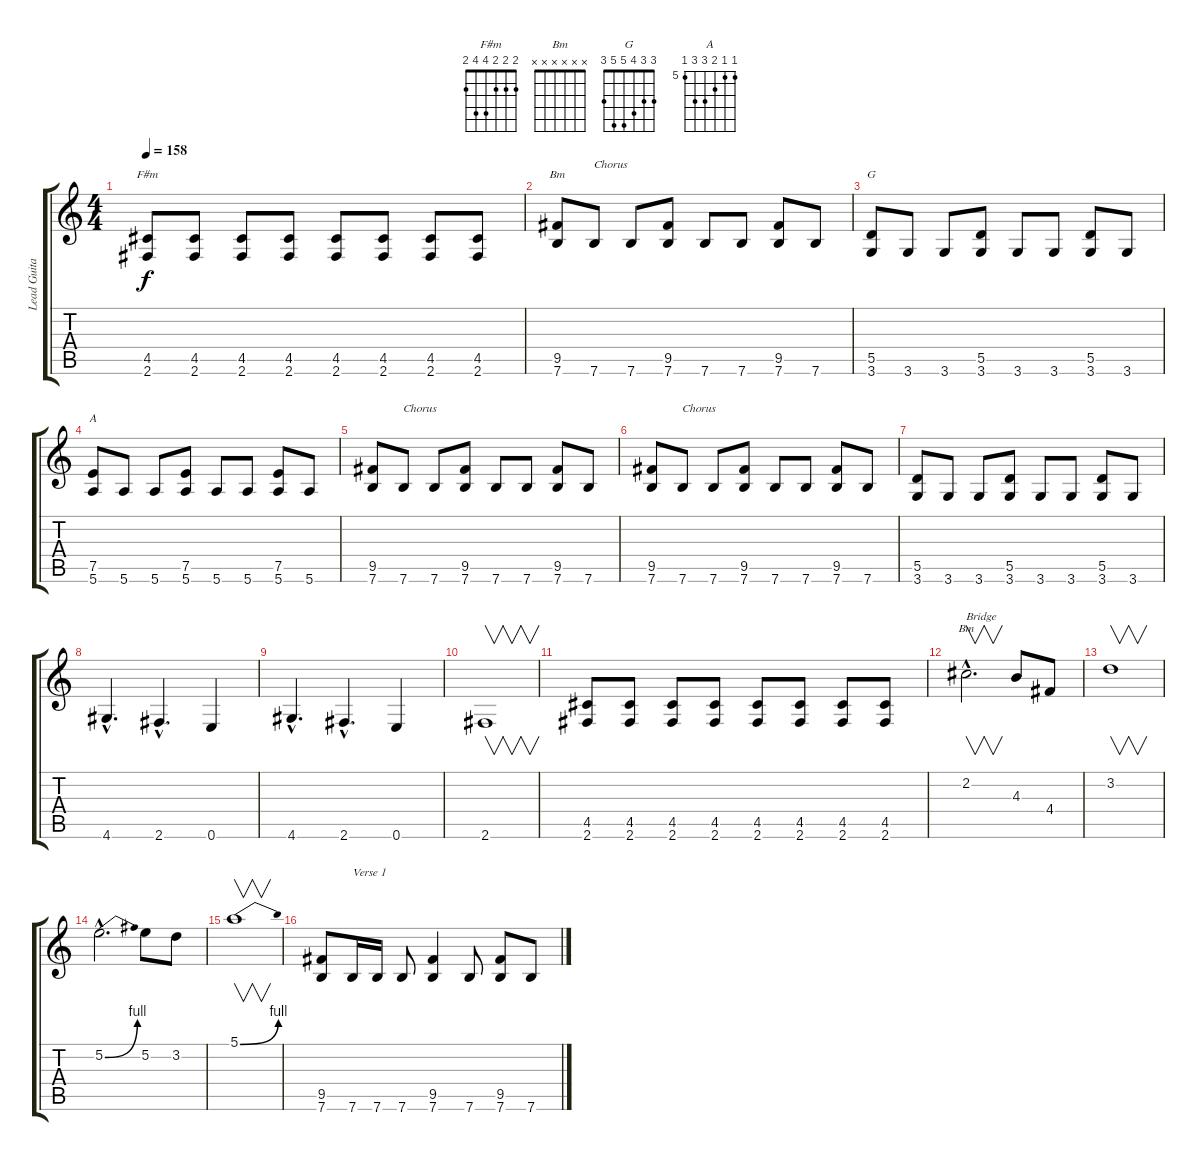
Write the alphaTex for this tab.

\track ("Lead Guitar" "Lead Guita") {instrument distortionguitar}
\staff {score tabs}
\tuning (E4 B3 G3 D3 A2 E2) {hide}
\chord ("F#m" 2 2 2 4 4 2)
\chord ("Bm" 7 7 7 9 9 7) {firstfret 7}
\chord ("G" 3 3 4 5 5 3)
\chord ("A" 5 5 6 7 7 5) {firstfret 5}
\chord ("Bm" x x x x x x) {firstfret 0}
\ts (4 4)
\tempo 158
\clef g2
\ks c
(4.5 2.6).8{ch "F#m" dy f} (4.5 2.6).8 (4.5 2.6).8 (4.5 2.6).8 (4.5 2.6).8 (4.5 2.6).8 (4.5 2.6).8 (4.5 2.6).8 |
(9.5 7.6).8{ch "Bm"} 7.6.8{txt "Chorus"} 7.6.8 (9.5 7.6).8 7.6.8 7.6.8 (9.5 7.6).8 7.6.8 |
(5.5 3.6).8{ch "G"} 3.6.8 3.6.8 (5.5 3.6).8 3.6.8 3.6.8 (5.5 3.6).8 3.6.8 |
(7.5 5.6).8{ch "A"} 5.6.8 5.6.8 (7.5 5.6).8 5.6.8 5.6.8 (7.5 5.6).8 5.6.8 |
(9.5 7.6).8 7.6.8{txt "Chorus"} 7.6.8 (9.5 7.6).8 7.6.8 7.6.8 (9.5 7.6).8 7.6.8 |
(9.5 7.6).8 7.6.8{txt "Chorus"} 7.6.8 (9.5 7.6).8 7.6.8 7.6.8 (9.5 7.6).8 7.6.8 |
(5.5 3.6).8 3.6.8 3.6.8 (5.5 3.6).8 3.6.8 3.6.8 (5.5 3.6).8 3.6.8 |
4.6{hac}.4{d} 2.6{hac}.4{d} 0.6.4 |
4.6{hac}.4{d} 2.6{hac}.4{d} 0.6.4 |
2.6.1{v} |
(4.5 2.6).8 (4.5 2.6).8 (4.5 2.6).8 (4.5 2.6).8 (4.5 2.6).8 (4.5 2.6).8 (4.5 2.6).8 (4.5 2.6).8 |
2.2{hac}.2{v d ch "Bm" txt "Bridge"} 4.3.8 4.4.8 |
3.2.1{v} |
5.2{be (bend 0 0 60 4) hac}.2{d} 5.2.8 3.2.8 |
5.1{be (bend 0 0 60 4)}.1{v} |
(9.5 7.6).8 7.6.16{txt "Verse 1"} 7.6.16 7.6.8 (9.5 7.6).4 7.6.8 (9.5 7.6).8 7.6.8
